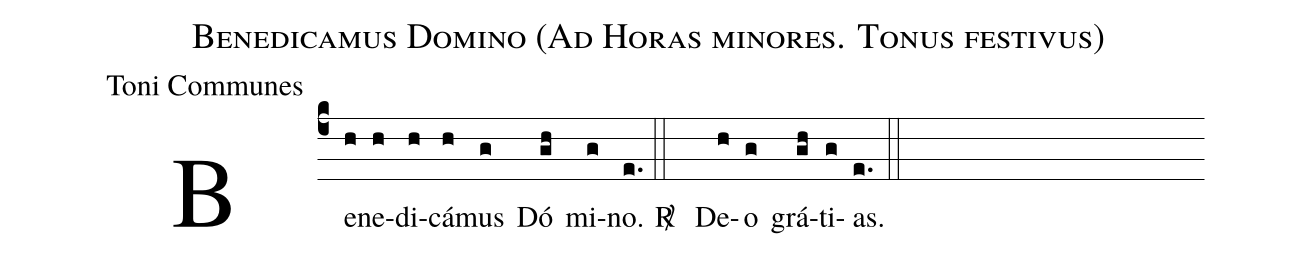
name:Benedicamus Domino (Ad Horas minores. Tonus festivus);
office-part:Toni Communes;
%%
(c4) Be(h)ne(h)di(h)cá(h)mus(g) Dó(gh) mi(g)no.(e.) (::)<sp>R/</sp> () De(h)o(g)  grá(gh)ti(g)as.(e.) (::)
